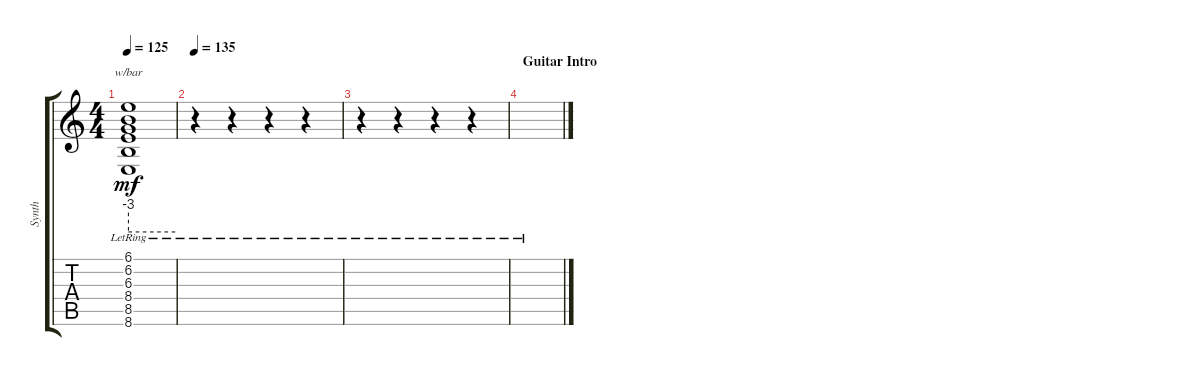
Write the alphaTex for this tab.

\track ("Synth" "Synth") {instrument electricguitarclean}
\staff {score tabs}
\tuning (E4 B3 G3 D3 A2 D2) {hide}
\ts (4 4)
\tempo 125
\clef g2
\ks c
(6.1{lr t} 6.2{lr t} 6.3{lr t} 8.4{lr t} 8.5{lr t} 8.6{lr t}).1{tbe (hold default 0 -12 60 -12) dy mf} |
\tempo 135
r.4 r.4 r.4 r.4 |
r.4 r.4 r.4 r.4 |
\section ("" "Guitar Intro")
